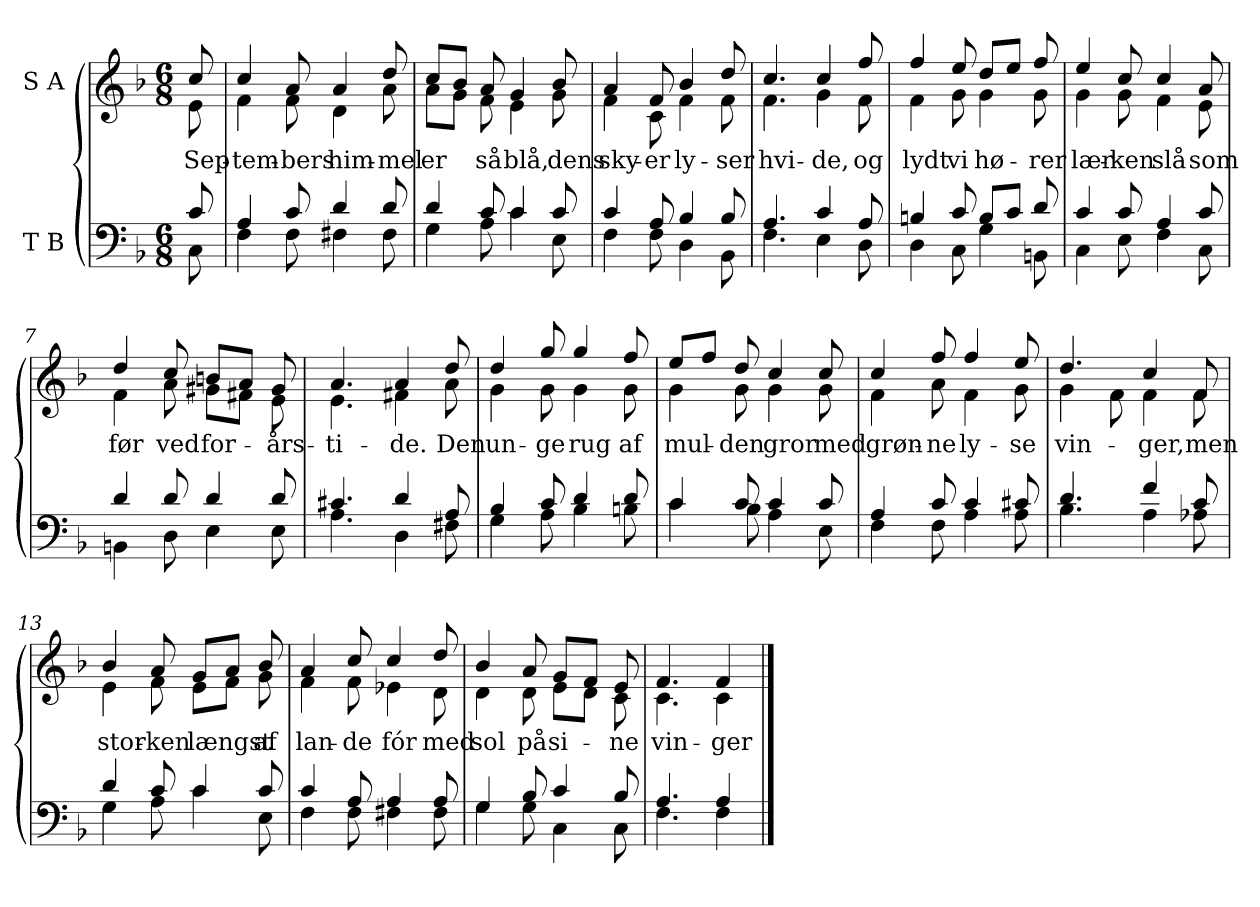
**kern	**kern	**text
*part2	*part1	*part1
*staff2	*staff1	*staff1
*I"T B	*I"S A	*
*clefF4	*clefG2	*
*k[b-]	*k[b-]	*
*M6/8	*M6/8	*
*MM70	*MM70	*
=	=	=
*^	*	*
!	!	!	!LO:LY:b
*	*	*^	*
8c/	8C\	8cc/	8e\	Sep-
=1	=1	=1	=1	=1
!	!	!	!	!LO:LY:b
4A/	4F\	4cc/	4f\	-tem-
!	!	!	!	!LO:LY:b
8c/	8F\	8a/	8f\	-bers
!	!	!	!	!LO:LY:b
4d/	4F#X\	4a/	4d\	him-
!	!	!	!	!LO:LY:b
8d/	8F#\	8dd/	8a\	-mel
=2	=2	=2	=2	=2
!	!	!	!	!LO:LY:b
4d/	4G\	8cc/L	8a\L	er
.	.	8b-/J	8g\J	.
!	!	!	!	!LO:LY:b
8c/	8A\	8a/	8f\	så
!	!	!	!	!LO:LY:b
4c/	4c\	4g/	4e\	blå,
!	!	!	!	!LO:LY:b
8c/	8E\	8b-/	8g\	dens
=3	=3	=3	=3	=3
!	!	!	!	!LO:LY:b
4c/	4F\	4a/	4f\	sky-
!	!	!	!	!LO:LY:b
8A/	8F\	8f/	8c\	-er
!	!	!	!	!LO:LY:b
4B-/	4D\	4b-/	4f\	ly-
!	!	!	!	!LO:LY:b
8B-/	8BB-\	8dd/	8f\	-ser
=4	=4	=4	=4	=4
!	!	!	!	!LO:LY:b
4.A/	4.F\	4.cc/	4.f\	hvi-
!	!	!	!	!LO:LY:b
4c/	4E\	4cc/	4g\	-de,
!	!	!	!	!LO:LY:b
8A/	8D\	8ff/	8f\	og
!!LO:LB:g=z	!!
=5	=5	=5	=5	=5
!	!	!	!	!LO:LY:b
4Bn/	4D\	4ff/	4f\	lydt
!	!	!	!	!LO:LY:b
8c/	8C\	8ee/	8g\	vi
!	!	!	!	!LO:LY:b
8B/L	4G\	8dd/L	4g\	hø-
8c/J	.	8ee/J	.	.
!	!	!	!	!LO:LY:b
8d/	8BBn\	8ff/	8g\	-rer
=6	=6	=6	=6	=6
!	!	!	!	!LO:LY:b
4c/	4C\	4ee/	4g\	lær-
!	!	!	!	!LO:LY:b
8c/	8E\	8cc/	8g\	-ken
!	!	!	!	!LO:LY:b
4A/	4F\	4cc/	4f\	slå
!	!	!	!	!LO:LY:b
8c/	8C\	8a/	8e\	som
=7	=7	=7	=7	=7
!	!	!	!	!LO:LY:b
4d/	4BBn\	4dd/	4f\	før
!	!	!	!	!LO:LY:b
8d/	8D\	8cc/	8a\	ved
!	!	!	!	!LO:LY:b
4d/	4E\	8bn/L	8g#X\L	for-
.	.	8a/J	8f#X\J	.
!	!	!	!	!LO:LY:b
8d/	8E\	8g#/	8e\	-års-
=8	=8	=8	=8	=8
!	!	!	!	!LO:LY:b
4.c#X/	4.A\	4.a/	4.e\	-ti-
!	!	!	!	!LO:LY:b
4d/	4D\	4a/	4f#X\	-de.
!	!	!	!	!LO:LY:b
8A/	8F#X\	8dd/	8a\	Den
!!LO:LB:g=z	!!
=9	=9	=9	=9	=9
!	!	!	!	!LO:LY:b
4B-/	4G\	4dd/	4g\	un-
!	!	!	!	!LO:LY:b
8c/	8A\	8gg/	8g\	-ge
!	!	!	!	!LO:LY:b
4d/	4B-\	4gg/	4g\	rug
!	!	!	!	!LO:LY:b
8d/	8Bn\	8ff/	8g\	af
=10	=10	=10	=10	=10
!	!	!	!	!LO:LY:b
4c/	4c\	8ee/L	4g\	mul-
.	.	8ff/J	.	.
!	!	!	!	!LO:LY:b
8c/	8B-\	8dd/	8g\	-den
!	!	!	!	!LO:LY:b
4c/	4A\	4cc/	4g\	gror
!	!	!	!	!LO:LY:b
8c/	8E\	8cc/	8g\	med
=11	=11	=11	=11	=11
!	!	!	!	!LO:LY:b
4A/	4F\	4cc/	4f\	grøn-
!	!	!	!	!LO:LY:b
8c/	8F\	8ff/	8a\	-ne
!	!	!	!	!LO:LY:b
4c/	4A\	4ff/	4f\	ly-
!	!	!	!	!LO:LY:b
8c#X/	8A\	8ee/	8g\	-se
=12	=12	=12	=12	=12
!	!	!	!	!LO:LY:b
4.d/	4.B-\	4.dd/	4g\	vin-
.	.	.	8f\	.
!	!	!	!	!LO:LY:b
4f/	4A\	4cc/	4f\	-ger,
!	!	!	!	!LO:LY:b
8c/	8A-X\	8f/	8f\	men
!!LO:LB:g=z	!!
=13	=13	=13	=13	=13
!	!	!	!	!LO:LY:b
4d/	4G\	4b-/	4e\	stor-
!	!	!	!	!LO:LY:b
8c/	8A\	8a/	8f\	-ken
!	!	!	!	!LO:LY:b
4c/	4c\	8g/L	8e\L	længst
.	.	8a/J	8f\J	.
!	!	!	!	!LO:LY:b
8c/	8E\	8b-/	8g\	af
=14	=14	=14	=14	=14
!	!	!	!	!LO:LY:b
4c/	4F\	4a/	4f\	lan-
!	!	!	!	!LO:LY:b
8A/	8F\	8cc/	8f\	-de
!	!	!	!	!LO:LY:b
4A/	4F#X\	4cc/	4e-X\	fór
!	!	!	!	!LO:LY:b
8A/	8F#\	8dd/	8d\	med
=15	=15	=15	=15	=15
!	!	!	!	!LO:LY:b
4G/	4G\	4b-/	4d\	sol
!	!	!	!	!LO:LY:b
8B-/	8G\	8a/	8d\	på
!	!	!	!	!LO:LY:b
4c/	4C\	8g/L	8e\L	si-
.	.	8f/J	8d\J	.
!	!	!	!	!LO:LY:b
8B-/	8C\	8e/	8c\	-ne
=16	=16	=16	=16	=16
!	!	!	!	!LO:LY:b
4.A/	4.F\	4.f/	4.c\	vin-
!	!	!	!	!LO:LY:b
4A/	4F\	4f/	4c\	-ger
*v	*v	*	*	*
*	*v	*v	*
==	==	==
*-	*-	*-
